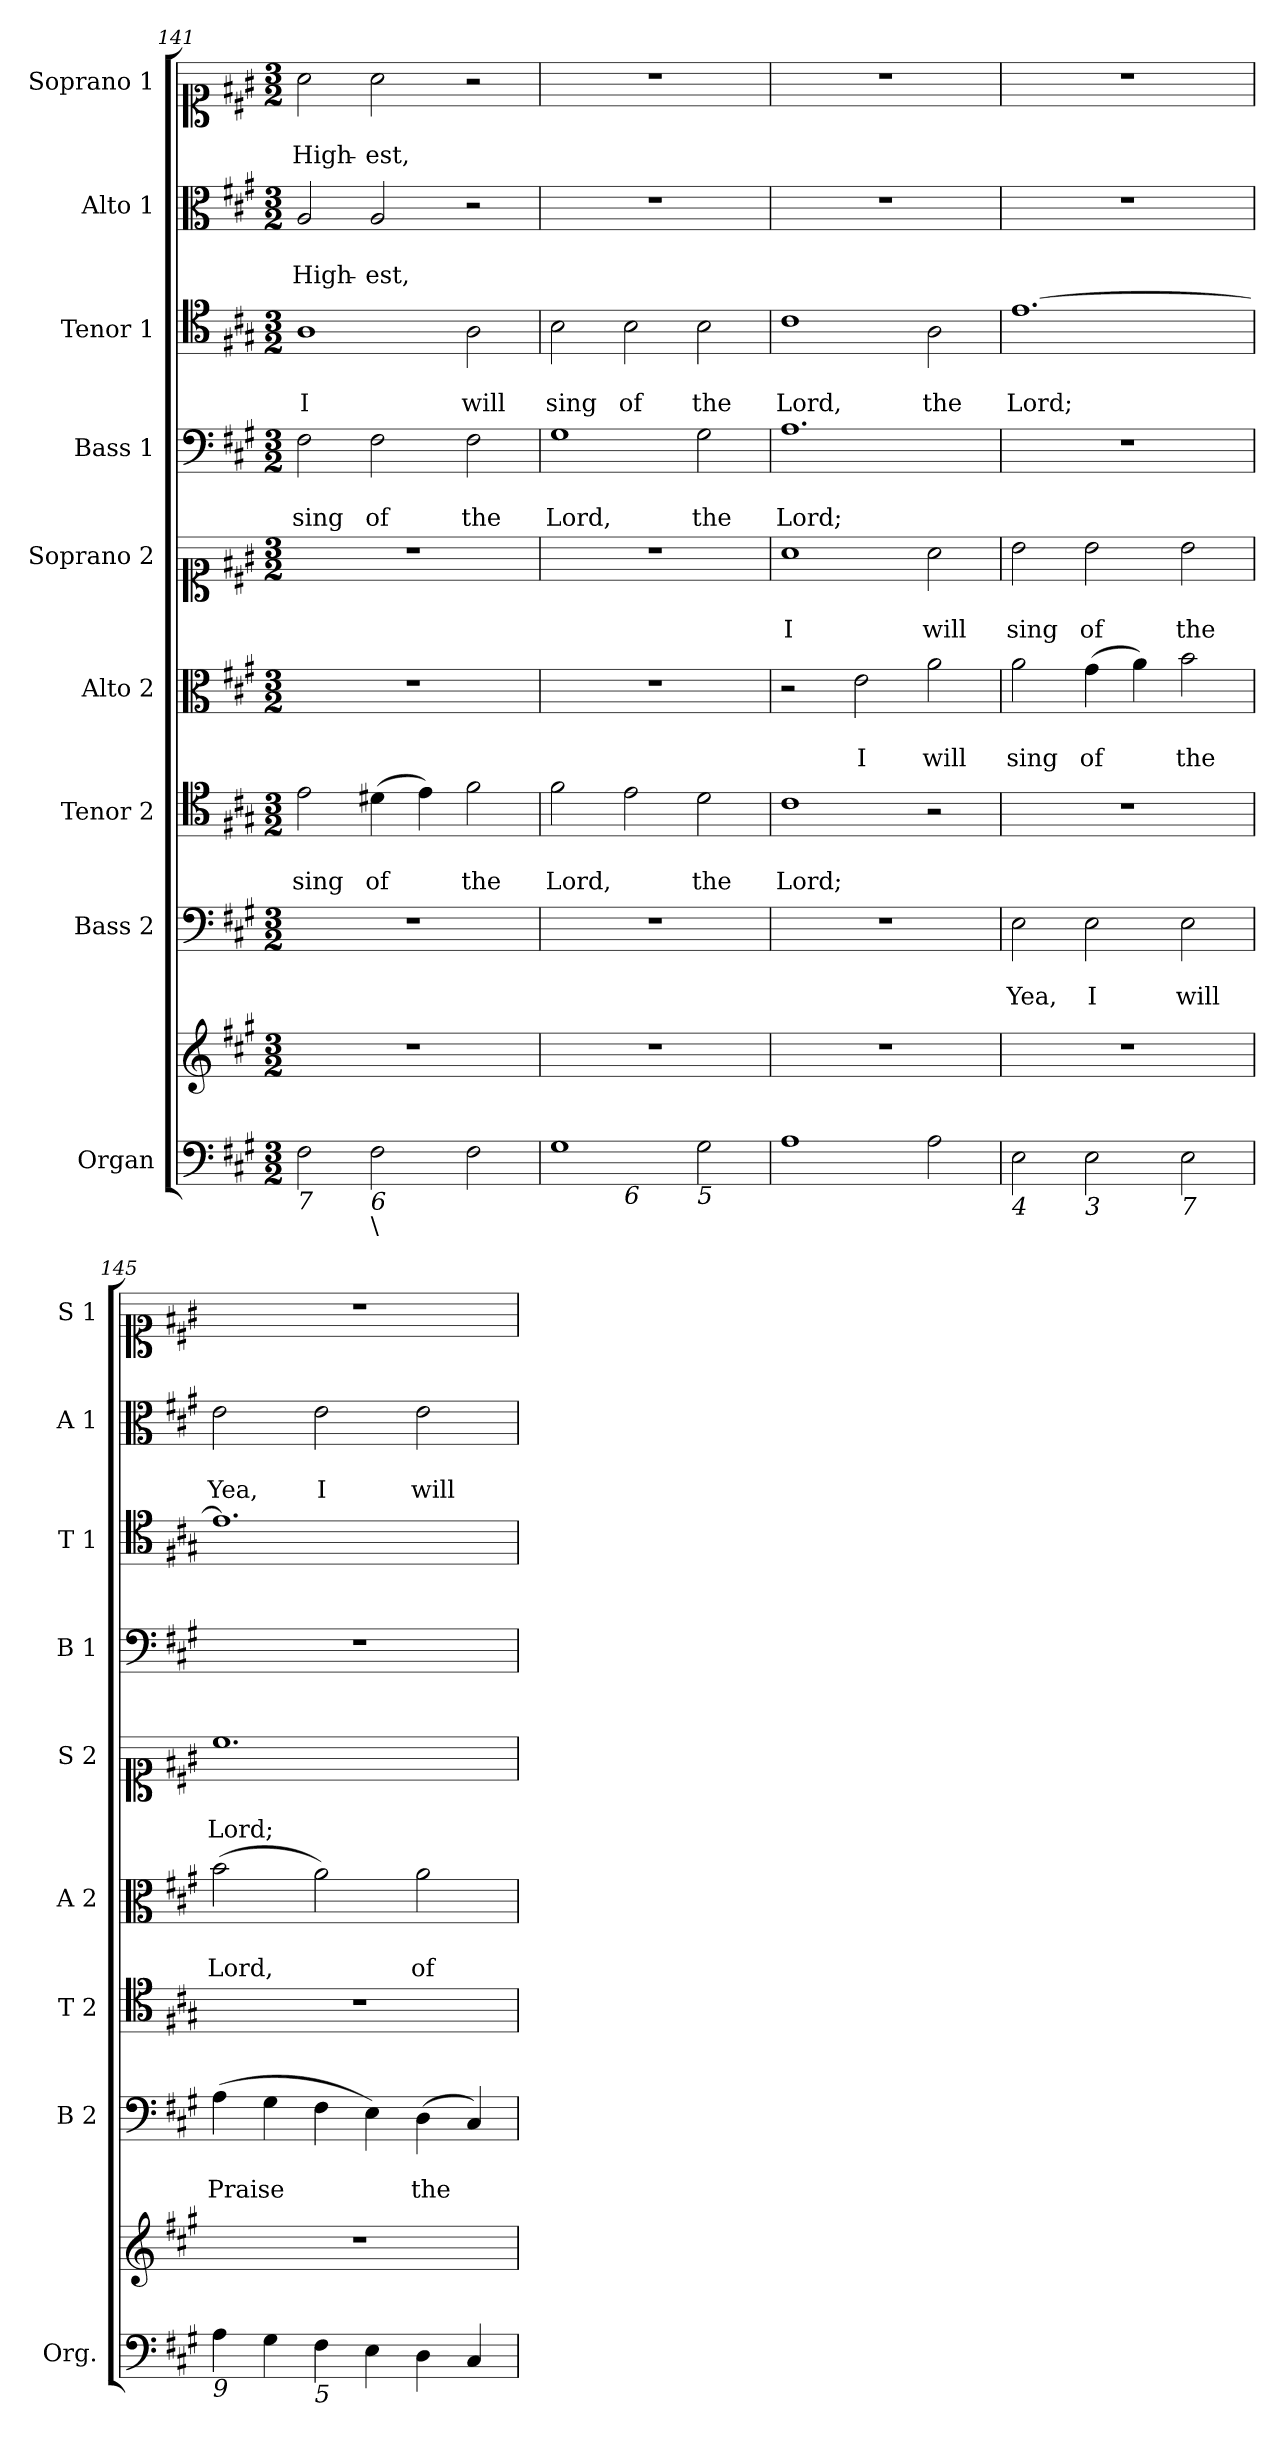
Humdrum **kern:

**kern	**kern	**kern	**text	**text	**kern	**text	**text	**kern	**text	**text	**kern	**text	**text	**kern	**text	**text	**kern	**text	**text	**kern	**text	**text	**kern	**text	**text
*part9	*part9	*part8	*part8	*part8	*part7	*part7	*part7	*part6	*part6	*part6	*part5	*part5	*part5	*part4	*part4	*part4	*part3	*part3	*part3	*part2	*part2	*part2	*part1	*part1	*part1
*staff10	*staff9	*staff8	*staff8	*staff8	*staff7	*staff7	*staff7	*staff6	*staff6	*staff6	*staff5	*staff5	*staff5	*staff4	*staff4	*staff4	*staff3	*staff3	*staff3	*staff2	*staff2	*staff2	*staff1	*staff1	*staff1
*I"Organ	*	*I"Bass 2	*	*	*I"Tenor 2	*	*	*I"Alto 2	*	*	*I"Soprano 2	*	*	*I"Bass 1	*	*	*I"Tenor 1	*	*	*I"Alto 1	*	*	*I"Soprano 1	*	*
*I'Org.	*	*I'B 2	*	*	*I'T 2	*	*	*I'A 2	*	*	*I'S 2	*	*	*I'B 1	*	*	*I'T 1	*	*	*I'A 1	*	*	*I'S 1	*	*
*clefF4	*clefG2	*clefF4	*	*	*clefC4	*	*	*clefC3	*	*	*clefC1	*	*	*clefF4	*	*	*clefC4	*	*	*clefC3	*	*	*clefC1	*	*
*k[f#c#g#]	*k[f#c#g#]	*k[f#c#g#]	*	*	*k[f#c#g#]	*	*	*k[f#c#g#]	*	*	*k[f#c#g#]	*	*	*k[f#c#g#]	*	*	*k[f#c#g#]	*	*	*k[f#c#g#]	*	*	*k[f#c#g#]	*	*
*A:	*A:	*A:	*	*	*A:	*	*	*A:	*	*	*A:	*	*	*A:	*	*	*A:	*	*	*A:	*	*	*A:	*	*
*M3/2	*M3/2	*M3/2	*	*	*M3/2	*	*	*M3/2	*	*	*M3/2	*	*	*M3/2	*	*	*M3/2	*	*	*M3/2	*	*	*M3/2	*	*
=141	=141	=141	=141	=141	=141	=141	=141	=141	=141	=141	=141	=141	=141	=141	=141	=141	=141	=141	=141	=141	=141	=141	=141	=141	=141
!LO:TX:b:i:t=7	!	!	!	!	!	!	!	!	!	!	!	!	!	!	!	!	!	!	!	!	!	!	!	!	!
!	!	!	!	!	!	!	!LO:LY:b	!	!	!	!	!	!	!	!	!LO:LY:b	!	!	!LO:LY:b	!	!	!LO:LY:b	!	!	!LO:LY:b
2F#\	1.r	1.r	.	.	2e\	.	sing	1.r	.	.	1.r	.	.	2F#\	.	sing	1A	.	I	2A/	.	High-	2a\	.	High-
!LO:TX:b:i:t=6	!	!	!	!	!	!	!	!	!	!	!	!	!	!	!	!	!	!	!	!	!	!	!	!	!
!LO:TX:b:t=\	!	!	!	!	!	!	!	!	!	!	!	!	!	!	!	!	!	!	!	!	!	!	!	!	!
!	!	!	!	!	!	!	!LO:LY:b	!	!	!	!	!	!	!	!	!LO:LY:b	!	!	!	!	!	!LO:LY:b	!	!	!LO:LY:b
2F#\	.	.	.	.	(>4d#X\	.	of	.	.	.	.	.	.	2F#\	.	of	.	.	.	2A/	.	-est,	2a\	.	-est,
.	.	.	.	.	4e\)	.	.	.	.	.	.	.	.	.	.	.	.	.	.	.	.	.	.	.	.
!	!	!	!	!	!	!	!LO:LY:b	!	!	!	!	!	!	!	!	!LO:LY:b	!	!	!LO:LY:b	!	!	!	!	!	!
2F#\	.	.	.	.	2f#\	.	the	.	.	.	.	.	.	2F#\	.	the	2A\	.	will	2r	.	.	2r	.	.
=142	=142	=142	=142	=142	=142	=142	=142	=142	=142	=142	=142	=142	=142	=142	=142	=142	=142	=142	=142	=142	=142	=142	=142	=142	=142
!LO:TX:b:i:t=7	!	!	!	!	!	!	!	!	!	!	!	!	!	!	!	!	!	!	!	!	!	!	!	!	!
!	!	!	!	!	!	!	!LO:LY:b	!	!	!	!	!	!	!	!	!LO:LY:b	!	!	!LO:LY:b	!	!	!	!	!	!
*^	*	*	*	*	*	*	*	*	*	*	*	*	*	*	*	*	*	*	*	*	*	*	*	*	*
1G#	2ryy	1.r	1.r	.	.	2f#\	.	Lord,	1.r	.	.	1.r	.	.	1G#	.	Lord,	2B\	.	sing	1.r	.	.	1.r	.	.
!	!LO:TX:b:i:t=6	!	!	!	!	!	!	!	!	!	!	!	!	!	!	!	!	!	!	!	!	!	!	!	!	!
!	!	!	!	!	!	!	!	!	!	!	!	!	!	!	!	!	!	!	!	!LO:LY:b	!	!	!	!	!	!
.	1ryy	.	.	.	.	2e\	.	.	.	.	.	.	.	.	.	.	.	2B\	.	of	.	.	.	.	.	.
!LO:TX:b:i:t=5	!	!	!	!	!	!	!	!	!	!	!	!	!	!	!	!	!	!	!	!	!	!	!	!	!	!
!	!	!	!	!	!	!	!	!LO:LY:b	!	!	!	!	!	!	!	!	!LO:LY:b	!	!	!LO:LY:b	!	!	!	!	!	!
2G#\	.	.	.	.	.	2d\	.	the	.	.	.	.	.	.	2G#\	.	the	2B\	.	the	.	.	.	.	.	.
=143	=143	=143	=143	=143	=143	=143	=143	=143	=143	=143	=143	=143	=143	=143	=143	=143	=143	=143	=143	=143	=143	=143	=143	=143	=143	=143
!	!	!	!	!	!	!	!	!LO:LY:b	!	!	!	!	!	!LO:LY:b	!	!	!LO:LY:b	!	!	!LO:LY:b	!	!	!	!	!	!
*v	*v	*	*	*	*	*	*	*	*	*	*	*	*	*	*	*	*	*	*	*	*	*	*	*	*	*
1A	1.r	1.r	.	.	1c#	.	Lord;	2r	.	.	1a	.	I	1.A	.	Lord;	1c#	.	Lord,	1.r	.	.	1.r	.	.
!	!	!	!	!	!	!	!	!	!	!LO:LY:b	!	!	!	!	!	!	!	!	!	!	!	!	!	!	!
.	.	.	.	.	.	.	.	2e\	.	I	.	.	.	.	.	.	.	.	.	.	.	.	.	.	.
!	!	!	!	!	!	!	!	!	!	!LO:LY:b	!	!	!LO:LY:b	!	!	!	!	!	!LO:LY:b	!	!	!	!	!	!
2A\	.	.	.	.	2r	.	.	2a\	.	will	2a\	.	will	.	.	.	2A\	.	the	.	.	.	.	.	.
!!LO:PB:g=z
=144	=144	=144	=144	=144	=144	=144	=144	=144	=144	=144	=144	=144	=144	=144	=144	=144	=144	=144	=144	=144	=144	=144	=144	=144	=144
!LO:TX:b:i:t=4	!	!	!	!	!	!	!	!	!	!	!	!	!	!	!	!	!	!	!	!	!	!	!	!	!
!	!	!	!	!LO:LY:b	!	!	!	!	!	!LO:LY:b	!	!	!LO:LY:b	!	!	!	!	!	!LO:LY:b	!	!	!	!	!	!
2E\	1.r	2E\	.	Yea,	1.r	.	.	2a\	.	sing	2b\	.	sing	1.r	.	.	[1.e	.	Lord;	1.r	.	.	1.r	.	.
!LO:TX:b:i:t=3	!	!	!	!	!	!	!	!	!	!	!	!	!	!	!	!	!	!	!	!	!	!	!	!	!
!	!	!	!	!LO:LY:b	!	!	!	!	!	!LO:LY:b	!	!	!LO:LY:b	!	!	!	!	!	!	!	!	!	!	!	!
2E\	.	2E\	.	I	.	.	.	(>4g#\	.	of	2b\	.	of	.	.	.	.	.	.	.	.	.	.	.	.
.	.	.	.	.	.	.	.	4a\)	.	.	.	.	.	.	.	.	.	.	.	.	.	.	.	.	.
!LO:TX:b:i:t=7	!	!	!	!	!	!	!	!	!	!	!	!	!	!	!	!	!	!	!	!	!	!	!	!	!
!	!	!	!	!LO:LY:b	!	!	!	!	!	!LO:LY:b	!	!	!LO:LY:b	!	!	!	!	!	!	!	!	!	!	!	!
2E\	.	2E\	.	will	.	.	.	2b\	.	the	2b\	.	the	.	.	.	.	.	.	.	.	.	.	.	.
=145	=145	=145	=145	=145	=145	=145	=145	=145	=145	=145	=145	=145	=145	=145	=145	=145	=145	=145	=145	=145	=145	=145	=145	=145	=145
!LO:TX:b:i:t=9	!	!	!	!	!	!	!	!	!	!	!	!	!	!	!	!	!	!	!	!	!	!	!	!	!
!	!	!	!	!LO:LY:b	!	!	!	!	!	!LO:LY:b	!	!	!LO:LY:b	!	!	!	!	!	!	!	!	!LO:LY:b	!	!	!
4A\	1.r	(>4A\	.	Praise	1.r	.	.	(>2b\	.	Lord,	1.cc#	.	Lord;	1.r	.	.	1.e]	.	.	2e\	.	Yea,	1.r	.	.
4G#\	.	4G#\	.	.	.	.	.	.	.	.	.	.	.	.	.	.	.	.	.	.	.	.	.	.	.
!LO:TX:b:i:t=5	!	!	!	!	!	!	!	!	!	!	!	!	!	!	!	!	!	!	!	!	!	!	!	!	!
!	!	!	!	!	!	!	!	!	!	!	!	!	!	!	!	!	!	!	!	!	!	!LO:LY:b	!	!	!
4F#\	.	4F#\	.	.	.	.	.	2a\)	.	.	.	.	.	.	.	.	.	.	.	2e\	.	I	.	.	.
4E\	.	4E\)	.	.	.	.	.	.	.	.	.	.	.	.	.	.	.	.	.	.	.	.	.	.	.
!	!	!	!	!LO:LY:b	!	!	!	!	!	!LO:LY:b	!	!	!	!	!	!	!	!	!	!	!	!LO:LY:b	!	!	!
4D\	.	(>4D\	.	the	.	.	.	2a\	.	of	.	.	.	.	.	.	.	.	.	2e\	.	will	.	.	.
4C#/	.	4C#/)	.	.	.	.	.	.	.	.	.	.	.	.	.	.	.	.	.	.	.	.	.	.	.
=	=	=	=	=	=	=	=	=	=	=	=	=	=	=	=	=	=	=	=	=	=	=	=	=	=
*-	*-	*-	*-	*-	*-	*-	*-	*-	*-	*-	*-	*-	*-	*-	*-	*-	*-	*-	*-	*-	*-	*-	*-	*-	*-
